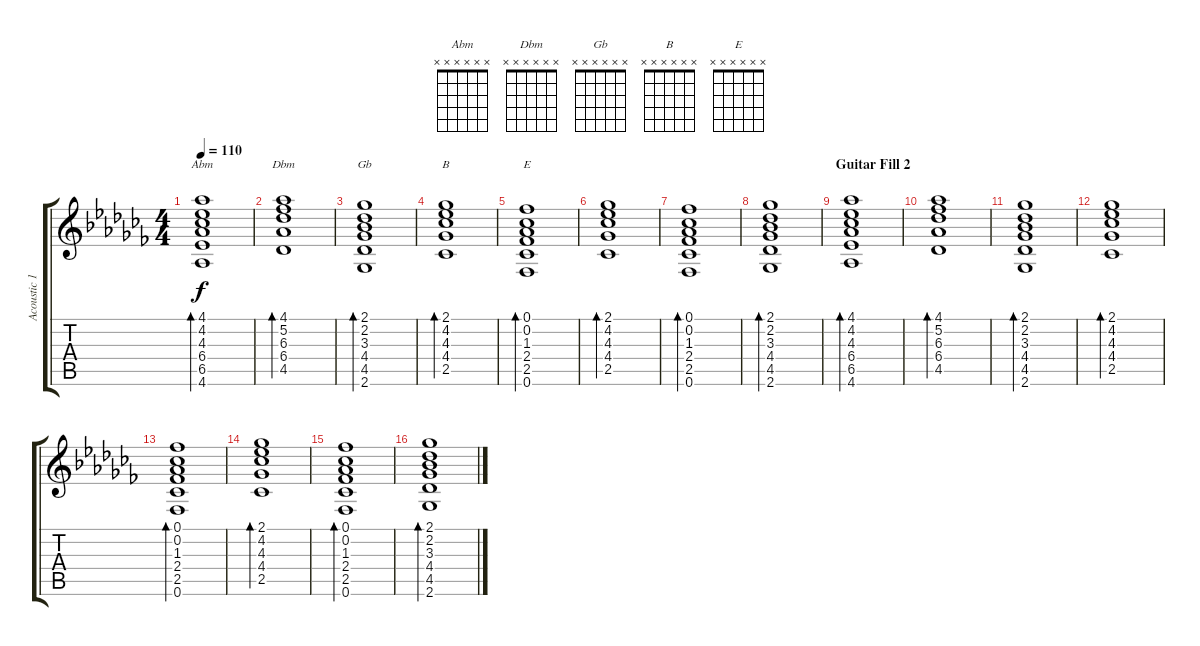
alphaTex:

\track ("Acoustic 1" "Acoustic 1") {instrument acousticguitarsteel}
\staff {score tabs}
\tuning (E4 B3 G3 D3 A2 E2) {hide}
\chord ("Abm" x x x x x x)
\chord ("Dbm" x x x x x x)
\chord ("Gb" x x x x x x)
\chord ("B" x x x x x x)
\chord ("E" x x x x x x)
\ts (4 4)
\tempo 110
\clef g2
\ks abminor
(4.1 4.2 4.3 6.4 6.5 4.6).1{bd 480 ch "Abm" dy f} |
(4.1 5.2 6.3 6.4 4.5).1{bd 480 ch "Dbm"} |
(2.1 2.2 3.3 4.4 4.5 2.6).1{bd 480 ch "Gb"} |
(2.1 4.2 4.3 4.4 2.5).1{bd 480 ch "B"} |
(0.1 0.2 1.3 2.4 2.5 0.6).1{bd 480 ch "E"} |
(2.1 4.2 4.3 4.4 2.5).1{bd 480} |
(0.1 0.2 1.3 2.4 2.5 0.6).1{bd 480} |
(2.1 2.2 3.3 4.4 4.5 2.6).1{bd 480} |
\section ("" "Guitar Fill 2")
(4.1 4.2 4.3 6.4 6.5 4.6).1{bd 480} |
(4.1 5.2 6.3 6.4 4.5).1{bd 480} |
(2.1 2.2 3.3 4.4 4.5 2.6).1{bd 480} |
(2.1 4.2 4.3 4.4 2.5).1{bd 480} |
(0.1 0.2 1.3 2.4 2.5 0.6).1{bd 480} |
(2.1 4.2 4.3 4.4 2.5).1{bd 480} |
(0.1 0.2 1.3 2.4 2.5 0.6).1{bd 480} |
(2.1 2.2 3.3 4.4 4.5 2.6).1{bd 480}
